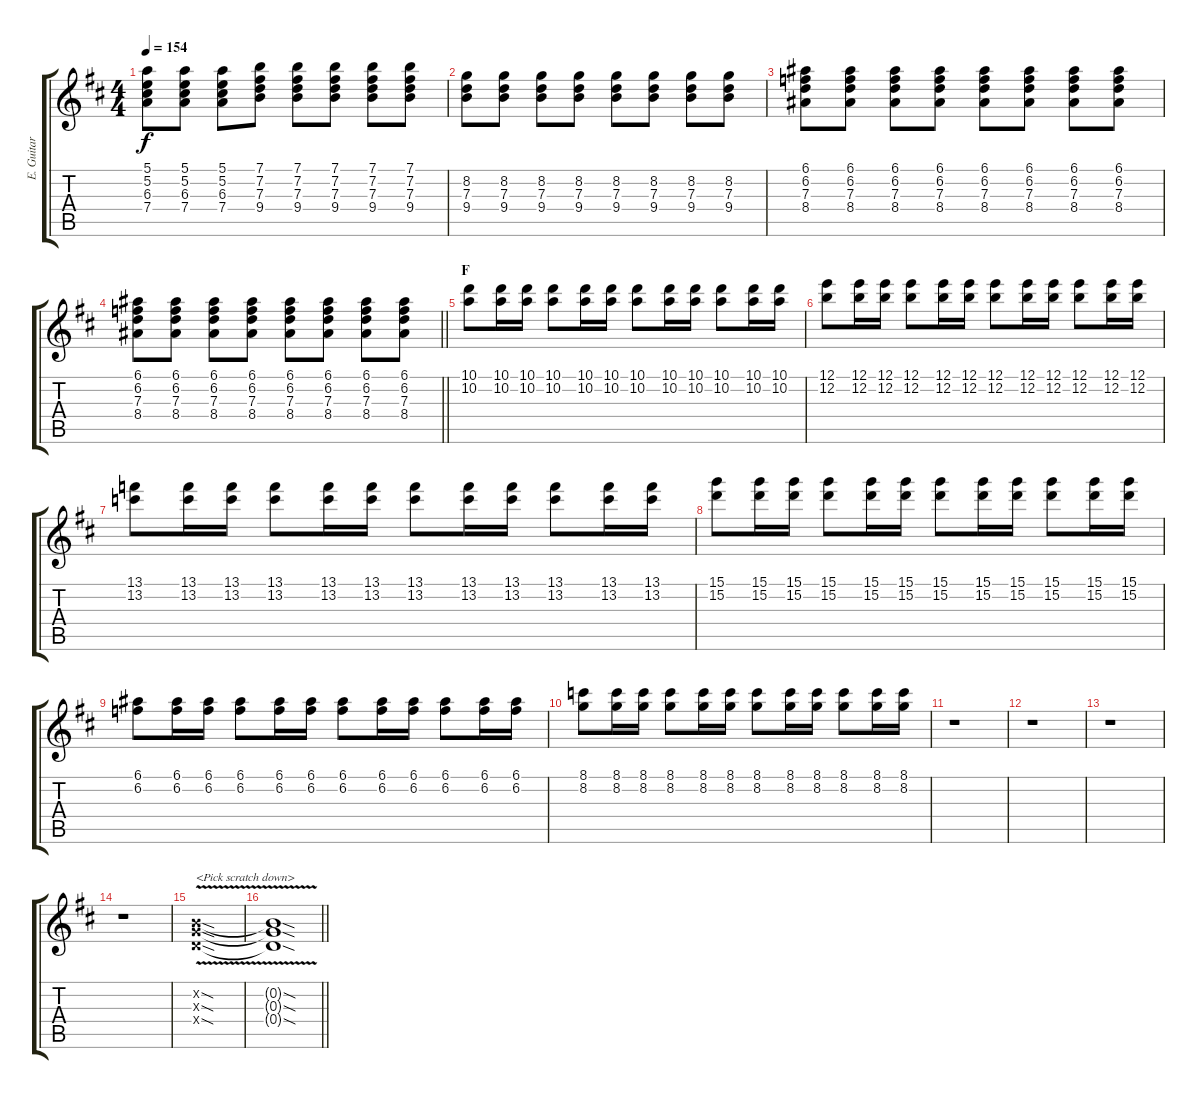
\track ("E. Guitar I" "E. Guitar ") {instrument overdrivenguitar}
\staff {score tabs}
\tuning (E4 B3 G3 D3 A2 E2) {hide}
\ts (4 4)
\tempo 154
\clef g2
\ks d
(5.1 5.2 6.3 7.4).8{dy f} (5.1 5.2 6.3 7.4).8 (5.1 5.2 6.3 7.4).8 (7.1 7.2 7.3 9.4).8 (7.1 7.2 7.3 9.4).8 (7.1 7.2 7.3 9.4).8 (7.1 7.2 7.3 9.4).8 (7.1 7.2 7.3 9.4).8 |
(8.2 7.3 9.4).8 (8.2 7.3 9.4).8 (8.2 7.3 9.4).8 (8.2 7.3 9.4).8 (8.2 7.3 9.4).8 (8.2 7.3 9.4).8 (8.2 7.3 9.4).8 (8.2 7.3 9.4).8 |
(6.1 6.2 7.3 8.4).8 (6.1 6.2 7.3 8.4).8 (6.1 6.2 7.3 8.4).8 (6.1 6.2 7.3 8.4).8 (6.1 6.2 7.3 8.4).8 (6.1 6.2 7.3 8.4).8 (6.1 6.2 7.3 8.4).8 (6.1 6.2 7.3 8.4).8 |
\barLineRight lightlight
(6.1 6.2 7.3 8.4).8 (6.1 6.2 7.3 8.4).8 (6.1 6.2 7.3 8.4).8 (6.1 6.2 7.3 8.4).8 (6.1 6.2 7.3 8.4).8 (6.1 6.2 7.3 8.4).8 (6.1 6.2 7.3 8.4).8 (6.1 6.2 7.3 8.4).8 |
\section ("" "F")
(10.1 10.2).8 (10.1 10.2).16 (10.1 10.2).16 (10.1 10.2).8 (10.1 10.2).16 (10.1 10.2).16 (10.1 10.2).8 (10.1 10.2).16 (10.1 10.2).16 (10.1 10.2).8 (10.1 10.2).16 (10.1 10.2).16 |
(12.1 12.2).8 (12.1 12.2).16 (12.1 12.2).16 (12.1 12.2).8 (12.1 12.2).16 (12.1 12.2).16 (12.1 12.2).8 (12.1 12.2).16 (12.1 12.2).16 (12.1 12.2).8 (12.1 12.2).16 (12.1 12.2).16 |
(13.1 13.2).8 (13.1 13.2).16 (13.1 13.2).16 (13.1 13.2).8 (13.1 13.2).16 (13.1 13.2).16 (13.1 13.2).8 (13.1 13.2).16 (13.1 13.2).16 (13.1 13.2).8 (13.1 13.2).16 (13.1 13.2).16 |
(15.1 15.2).8 (15.1 15.2).16 (15.1 15.2).16 (15.1 15.2).8 (15.1 15.2).16 (15.1 15.2).16 (15.1 15.2).8 (15.1 15.2).16 (15.1 15.2).16 (15.1 15.2).8 (15.1 15.2).16 (15.1 15.2).16 |
(6.1 6.2).8 (6.1 6.2).16 (6.1 6.2).16 (6.1 6.2).8 (6.1 6.2).16 (6.1 6.2).16 (6.1 6.2).8 (6.1 6.2).16 (6.1 6.2).16 (6.1 6.2).8 (6.1 6.2).16 (6.1 6.2).16 |
(8.1 8.2).8 (8.1 8.2).16 (8.1 8.2).16 (8.1 8.2).8 (8.1 8.2).16 (8.1 8.2).16 (8.1 8.2).8 (8.1 8.2).16 (8.1 8.2).16 (8.1 8.2).8 (8.1 8.2).16 (8.1 8.2).16 |
r.1 |
r.1 |
r.1 |
r.1 |
(0.2{sod x} 0.3{sod x} 0.4{v sod x}).1{txt "<Pick scratch down>"} |
\barLineRight lightlight
(0.2{sod t} 0.3{sod t} 0.4{sod t}).1
